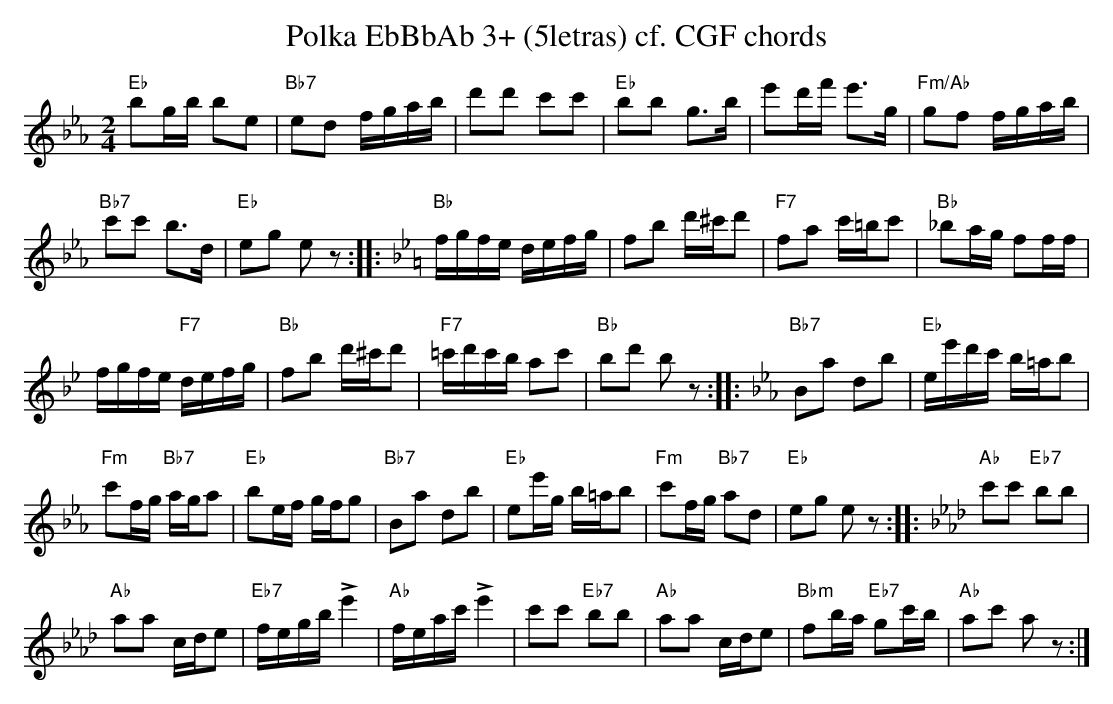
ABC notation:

X:1
T:Polka EbBbAb 3+ (5letras) cf. CGF chords
M:2/4
L:1/16
K:Ebmaj%%MIDI gchordon
"Eb"b2gb b2e2 | "Bb7"e2d2 fgab | d'2d'2 c'2c'2 | "Eb"b2b2 g3b | e'2d'f' e'3g | "Fm/Ab"g2f2 fgab |
"Bb7"c'2c'2 b3d | "Eb"e2g2 e2z2 :: [K:Bbmaj] "Bb"fgfe defg | f2b2 d'^c'd'2 | "F7"f2a2 c'=bc'2 | "Bb"_b2ag f2ff |
fgfe "F7"defg | "Bb"f2b2 d'^c'd'2 | "F7"=c'd'c'b a2c'2 | "Bb"b2d'2 b2z2 :: [K:Ebmaj] "Bb7"B2a2 d2b2 | "Eb"ee'd'c' b=ab2 |
"Fm"c'2fg "Bb7"aga2 | "Eb"b2ef gfg2 | "Bb7"B2a2 d2b2 | "Eb"e2e'g b=ab2 | "Fm"c'2fg "Bb7"a2d2 | "Eb"e2g2 e2z2 :: [K:Abmaj] "Ab"c'2c'2 "Eb7"b2b2 |
"Ab"a2a2 cde2 | "Eb7"fegb !>!e'4 | "Ab"feac' !>!e'4 | c'2c'2 "Eb7"b2b2 | "Ab"a2a2 cde2 | "Bbm"f2ba "Eb7"g2c'b | "Ab"a2c'2 a2z2 :|
